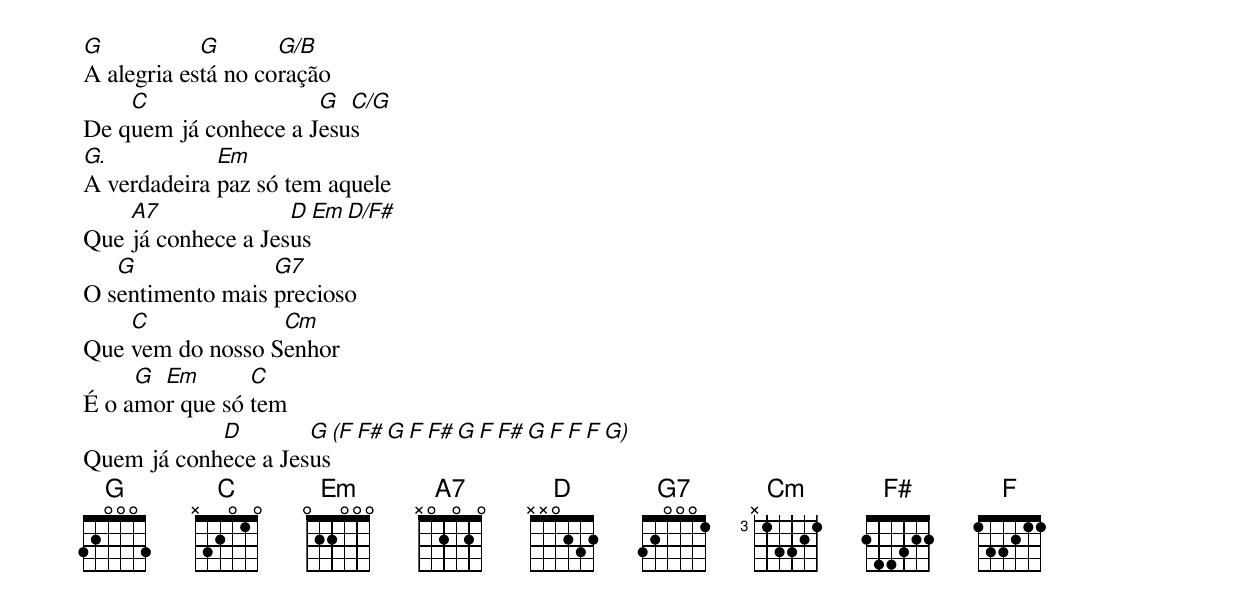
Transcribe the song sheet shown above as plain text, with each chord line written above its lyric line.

G           G       G/B
A alegria está no coração
    C                 G  C/G
De quem já conhece a Jesus
G.           Em
A verdadeira paz só tem aquele
    A7              D Em D/F#
Que já conhece a Jesus
   G              G7
O sentimento mais precioso
    C             Cm
Que vem do nosso Senhor
     G Em       C
É o amor que só tem
            D        G  (F F# G F F# G F F# G F F F G)
Quem já conhece a Jesus
